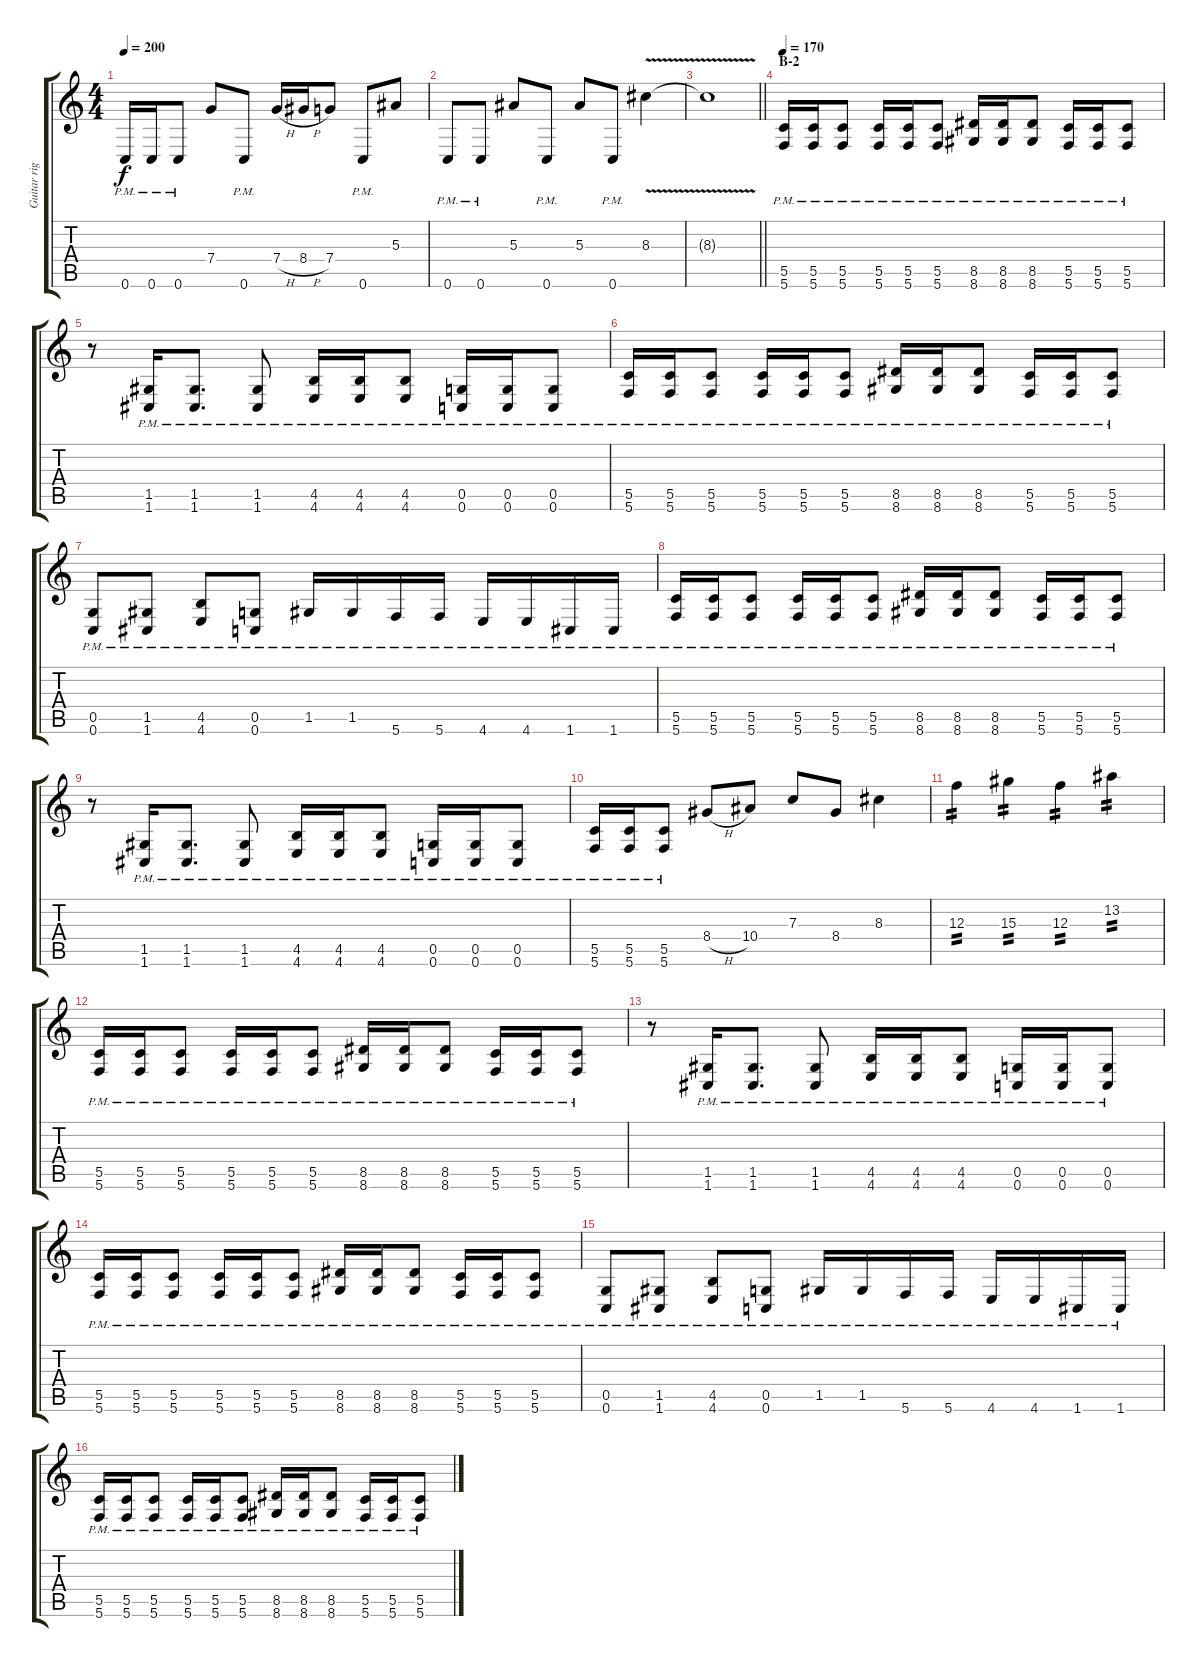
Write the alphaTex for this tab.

\track ("Guitar right" "Guitar rig") {instrument distortionguitar}
\staff {score tabs}
\tuning (D4 A3 F3 C3 G2 C2) {hide}
\ts (4 4)
\tempo 200
\clef g2
\ks c
0.6{pm}.16{dy f} 0.6{pm}.16 0.6{pm}.8 7.4.8 0.6{pm}.8 7.4{h}.16 8.4{h}.16 7.4.8 0.6{pm}.8 5.3.8 |
0.6{pm}.8 0.6{pm}.8 5.3.8 0.6{pm}.8 5.3.8 0.6{pm}.8 8.3{v}.4 |
\barLineRight lightlight
8.3{t}.1 |
\section ("" "B-2")
\tempo 170
(5.5{pm} 5.6{pm}).16 (5.5{pm} 5.6{pm}).16 (5.5{pm} 5.6{pm}).8 (5.5{pm} 5.6{pm}).16 (5.5{pm} 5.6{pm}).16 (5.5{pm} 5.6{pm}).8 (8.5{pm} 8.6{pm}).16 (8.5{pm} 8.6{pm}).16 (8.5{pm} 8.6{pm}).8 (5.5{pm} 5.6{pm}).16 (5.5{pm} 5.6{pm}).16 (5.5{pm} 5.6{pm}).8 |
r.8 (1.5{pm} 1.6{pm}).16 (1.5{pm} 1.6{pm}).8{d} (1.5{pm} 1.6{pm}).8 (4.5{pm} 4.6{pm}).16 (4.5{pm} 4.6{pm}).16 (4.5{pm} 4.6{pm}).8 (0.5{pm} 0.6{pm}).16 (0.5{pm} 0.6{pm}).16 (0.5{pm} 0.6{pm}).8 |
(5.5{pm} 5.6{pm}).16 (5.5{pm} 5.6{pm}).16 (5.5{pm} 5.6{pm}).8 (5.5{pm} 5.6{pm}).16 (5.5{pm} 5.6{pm}).16 (5.5{pm} 5.6{pm}).8 (8.5{pm} 8.6{pm}).16 (8.5{pm} 8.6{pm}).16 (8.5{pm} 8.6{pm}).8 (5.5{pm} 5.6{pm}).16 (5.5{pm} 5.6{pm}).16 (5.5{pm} 5.6{pm}).8 |
(0.5{pm} 0.6{pm}).8 (1.5{pm} 1.6{pm}).8 (4.5{pm} 4.6{pm}).8 (0.5{pm} 0.6{pm}).8 1.5{pm}.16 1.5{pm}.16 5.6{pm}.16 5.6{pm}.16 4.6{pm}.16 4.6{pm}.16 1.6{pm}.16 1.6{pm}.16 |
(5.5{pm} 5.6{pm}).16 (5.5{pm} 5.6{pm}).16 (5.5{pm} 5.6{pm}).8 (5.5{pm} 5.6{pm}).16 (5.5{pm} 5.6{pm}).16 (5.5{pm} 5.6{pm}).8 (8.5{pm} 8.6{pm}).16 (8.5{pm} 8.6{pm}).16 (8.5{pm} 8.6{pm}).8 (5.5{pm} 5.6{pm}).16 (5.5{pm} 5.6{pm}).16 (5.5{pm} 5.6{pm}).8 |
r.8 (1.5{pm} 1.6{pm}).16 (1.5{pm} 1.6{pm}).8{d} (1.5{pm} 1.6{pm}).8 (4.5{pm} 4.6{pm}).16 (4.5{pm} 4.6{pm}).16 (4.5{pm} 4.6{pm}).8 (0.5{pm} 0.6{pm}).16 (0.5{pm} 0.6{pm}).16 (0.5{pm} 0.6{pm}).8 |
(5.5{pm} 5.6{pm}).16 (5.5{pm} 5.6{pm}).16 (5.5{pm} 5.6{pm}).8 8.4{h}.8 10.4.8 7.3.8 8.4.8 8.3.4 |
12.3.4{tp 2} 15.3.4{tp 2} 12.3.4{tp 2} 13.2.4{tp 2} |
(5.5{pm} 5.6{pm}).16 (5.5{pm} 5.6{pm}).16 (5.5{pm} 5.6{pm}).8 (5.5{pm} 5.6{pm}).16 (5.5{pm} 5.6{pm}).16 (5.5{pm} 5.6{pm}).8 (8.5{pm} 8.6{pm}).16 (8.5{pm} 8.6{pm}).16 (8.5{pm} 8.6{pm}).8 (5.5{pm} 5.6{pm}).16 (5.5{pm} 5.6{pm}).16 (5.5{pm} 5.6{pm}).8 |
r.8 (1.5{pm} 1.6{pm}).16 (1.5{pm} 1.6{pm}).8{d} (1.5{pm} 1.6{pm}).8 (4.5{pm} 4.6{pm}).16 (4.5{pm} 4.6{pm}).16 (4.5{pm} 4.6{pm}).8 (0.5{pm} 0.6{pm}).16 (0.5{pm} 0.6{pm}).16 (0.5{pm} 0.6{pm}).8 |
(5.5{pm} 5.6{pm}).16 (5.5{pm} 5.6{pm}).16 (5.5{pm} 5.6{pm}).8 (5.5{pm} 5.6{pm}).16 (5.5{pm} 5.6{pm}).16 (5.5{pm} 5.6{pm}).8 (8.5{pm} 8.6{pm}).16 (8.5{pm} 8.6{pm}).16 (8.5{pm} 8.6{pm}).8 (5.5{pm} 5.6{pm}).16 (5.5{pm} 5.6{pm}).16 (5.5{pm} 5.6{pm}).8 |
(0.5{pm} 0.6{pm}).8 (1.5{pm} 1.6{pm}).8 (4.5{pm} 4.6{pm}).8 (0.5{pm} 0.6{pm}).8 1.5{pm}.16 1.5{pm}.16 5.6{pm}.16 5.6{pm}.16 4.6{pm}.16 4.6{pm}.16 1.6{pm}.16 1.6{pm}.16 |
(5.5{pm} 5.6{pm}).16 (5.5{pm} 5.6{pm}).16 (5.5{pm} 5.6{pm}).8 (5.5{pm} 5.6{pm}).16 (5.5{pm} 5.6{pm}).16 (5.5{pm} 5.6{pm}).8 (8.5{pm} 8.6{pm}).16 (8.5{pm} 8.6{pm}).16 (8.5{pm} 8.6{pm}).8 (5.5{pm} 5.6{pm}).16 (5.5{pm} 5.6{pm}).16 (5.5{pm} 5.6{pm}).8
